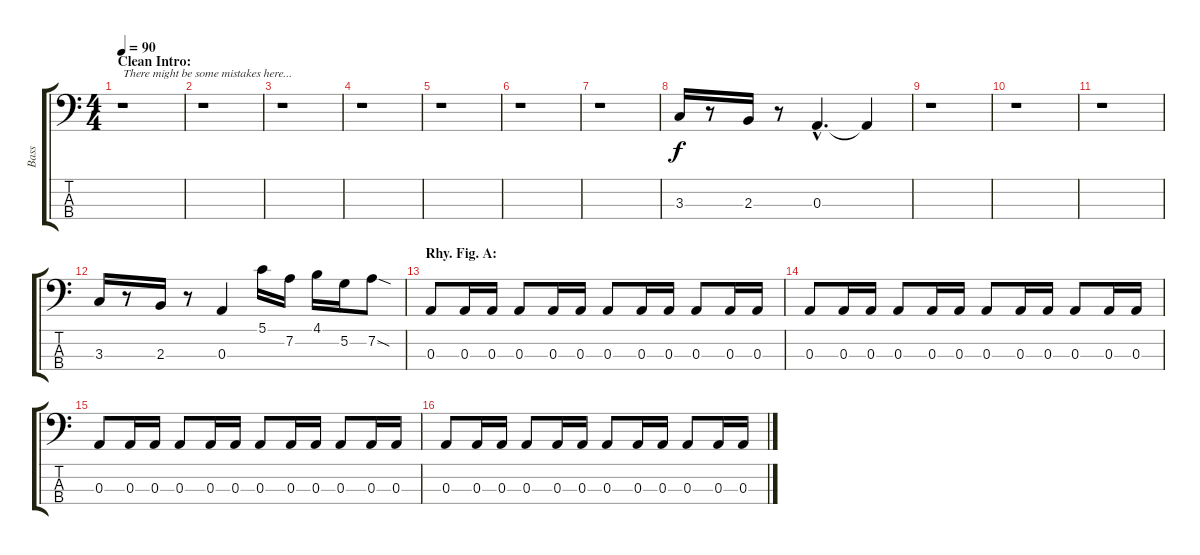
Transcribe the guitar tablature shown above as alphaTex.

\track ("Bass" "Bass") {instrument electricbasspick}
\staff {score tabs}
\tuning (G2 D2 A1 E1) {hide}
\ts (4 4)
\section ("" "Clean Intro:")
\tempo 90
\clef f4
\ks c
r.1{txt "There might be some mistakes here..." dy f instrument electricbasspick} |
r.1 |
r.1 |
r.1 |
r.1 |
r.1 |
r.1 |
3.3.16 r.8 2.3.16 r.8 0.3{hac}.4{d} 0.3{t}.4 |
r.1 |
r.1 |
r.1 |
3.3.16 r.8 2.3.16 r.8 0.3.4 5.1.16 7.2.16 4.1.16 5.2.16 7.2{sod}.8 |
\section ("" "Rhy. Fig. A:")
0.3.8 0.3.16 0.3.16 0.3.8 0.3.16 0.3.16 0.3.8 0.3.16 0.3.16 0.3.8 0.3.16 0.3.16 |
0.3.8 0.3.16 0.3.16 0.3.8 0.3.16 0.3.16 0.3.8 0.3.16 0.3.16 0.3.8 0.3.16 0.3.16 |
0.3.8 0.3.16 0.3.16 0.3.8 0.3.16 0.3.16 0.3.8 0.3.16 0.3.16 0.3.8 0.3.16 0.3.16 |
0.3.8 0.3.16 0.3.16 0.3.8 0.3.16 0.3.16 0.3.8 0.3.16 0.3.16 0.3.8 0.3.16 0.3.16
